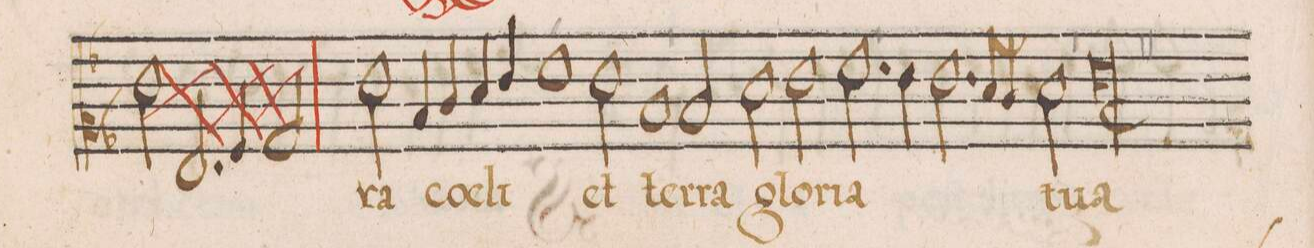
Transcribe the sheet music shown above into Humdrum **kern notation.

**kern	**text
*I"CANTVS	*
*clefC2	*
*k[b-]	*
*met(C|)	*
*M2/1	*
2g\	-ra
4d/	coe-
4e/	.
4f/	-li
4g/	.
1a\	.
=36-	=36-
2g\	et
1d	ter-
=37-	=37-
2d/	-ra
2f\	glo-
2g\	-ri-
2.a\	-a
=38-	=38-
4g\	.
2.g\	.
8f/L	.
8e/J	.
2f\	tu-
=39-	=39-
0gl;<	-a
=40-	=40-
*M3/1	*
*met(3)	*
*-	*-
